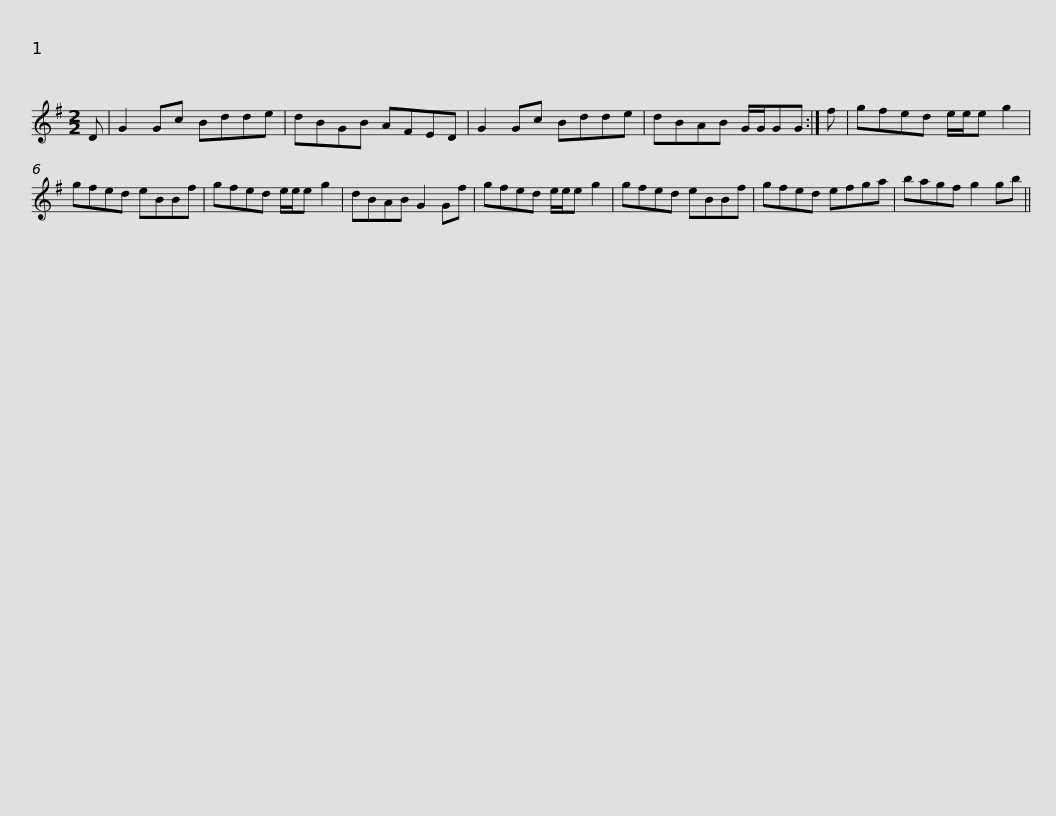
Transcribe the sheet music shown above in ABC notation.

X:1
L:1/8
M:2/2
I:linebreak $
K:G
V:1 treble
V:1
 D | G2 Gc Bdde | dBGB AFED | G2 Gc Bdde | dBAB G/G/GG :| %5
 f | gfed e/e/e g2 |$ gfed eBBf | gfed e/e/e g2 | dBAB G2 Gf | %10
 gfed e/e/e g2 | gfed eBBf |$ gfed efga | bagf g2 gb || %14
